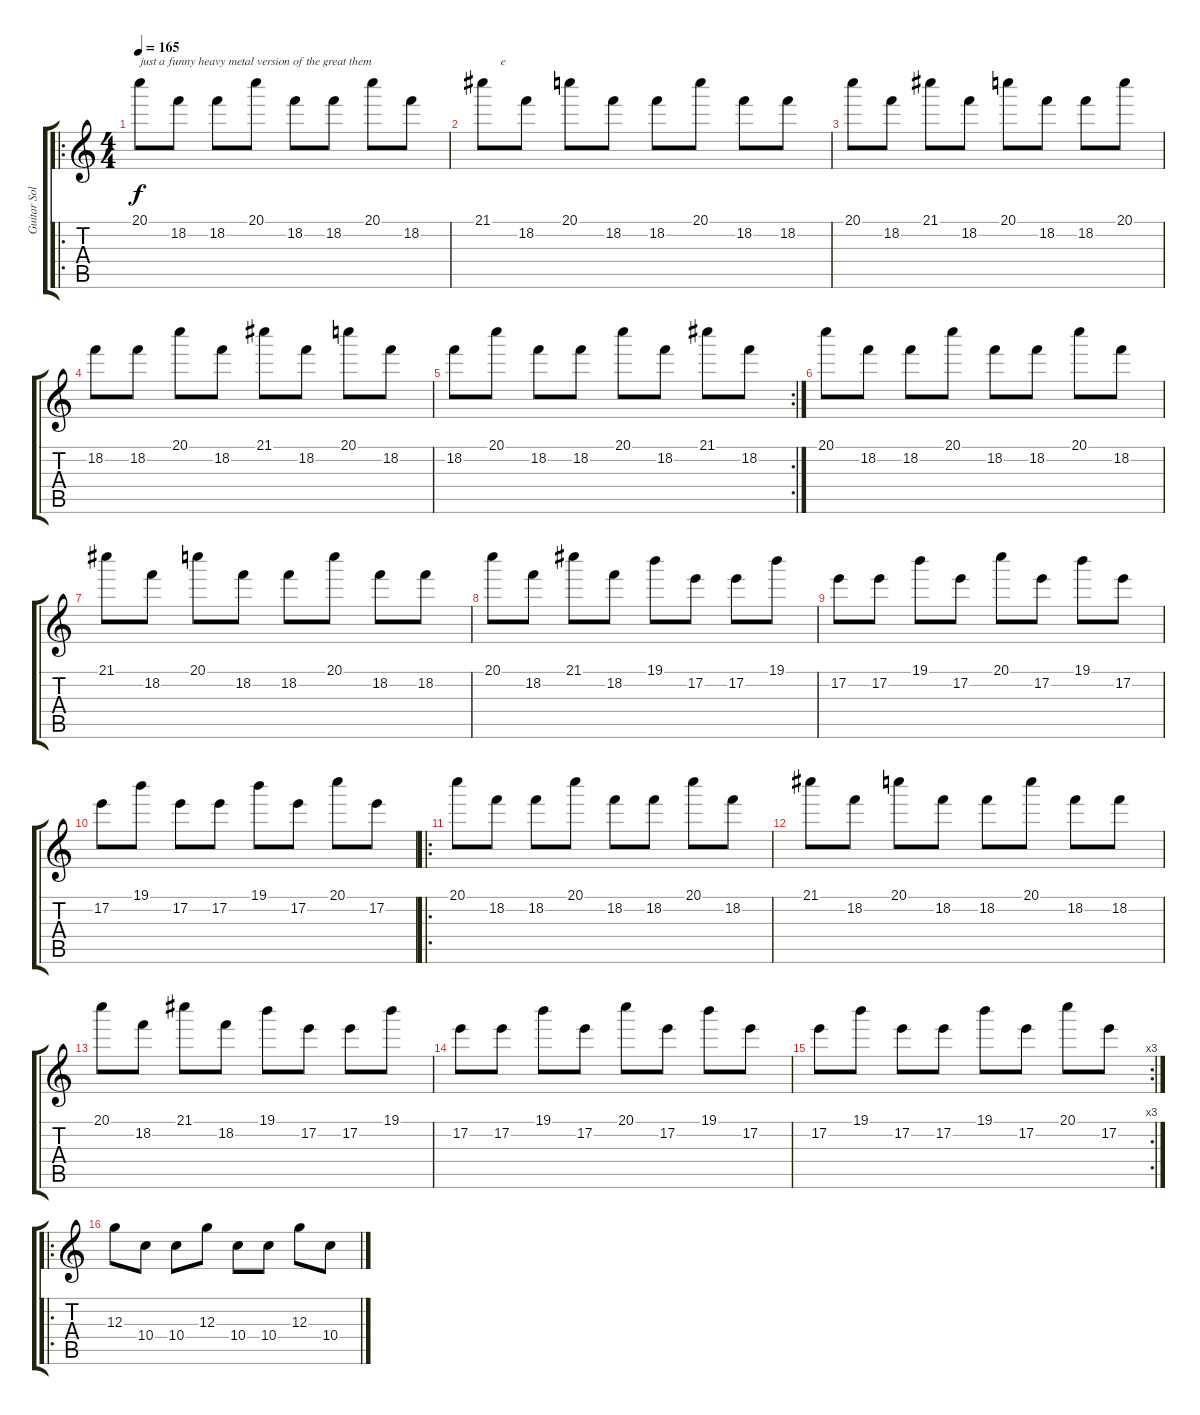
\track ("Guitar Solo" "Guitar Sol") {instrument overdrivenguitar}
\staff {score tabs}
\tuning (E4 B3 G3 D3 A2 E2) {hide}
\ro
\ts (4 4)
\tempo 165
\clef g2
\ks c
20.1.8{txt "just a funny heavy metal version of the great them" dy f instrument overdrivenguitar} 18.2.8 18.2.8 20.1.8 18.2.8 18.2.8 20.1.8 18.2.8 |
21.1.8{txt "      e"} 18.2.8 20.1.8 18.2.8 18.2.8 20.1.8 18.2.8 18.2.8 |
20.1.8 18.2.8 21.1.8 18.2.8 20.1.8 18.2.8 18.2.8 20.1.8 |
18.2.8 18.2.8 20.1.8 18.2.8 21.1.8 18.2.8 20.1.8 18.2.8 |
\rc 2
18.2.8 20.1.8 18.2.8 18.2.8 20.1.8 18.2.8 21.1.8 18.2.8 |
20.1.8 18.2.8 18.2.8 20.1.8 18.2.8 18.2.8 20.1.8 18.2.8 |
21.1.8 18.2.8 20.1.8 18.2.8 18.2.8 20.1.8 18.2.8 18.2.8 |
20.1.8 18.2.8 21.1.8 18.2.8 19.1.8 17.2.8 17.2.8 19.1.8 |
17.2.8 17.2.8 19.1.8 17.2.8 20.1.8 17.2.8 19.1.8 17.2.8 |
17.2.8 19.1.8 17.2.8 17.2.8 19.1.8 17.2.8 20.1.8 17.2.8 |
\ro
20.1.8 18.2.8 18.2.8 20.1.8 18.2.8 18.2.8 20.1.8 18.2.8 |
21.1.8 18.2.8 20.1.8 18.2.8 18.2.8 20.1.8 18.2.8 18.2.8 |
20.1.8 18.2.8 21.1.8 18.2.8 19.1.8 17.2.8 17.2.8 19.1.8 |
17.2.8 17.2.8 19.1.8 17.2.8 20.1.8 17.2.8 19.1.8 17.2.8 |
\rc 3
17.2.8 19.1.8 17.2.8 17.2.8 19.1.8 17.2.8 20.1.8 17.2.8 |
\ro
12.3.8 10.4.8 10.4.8 12.3.8 10.4.8 10.4.8 12.3.8 10.4.8
